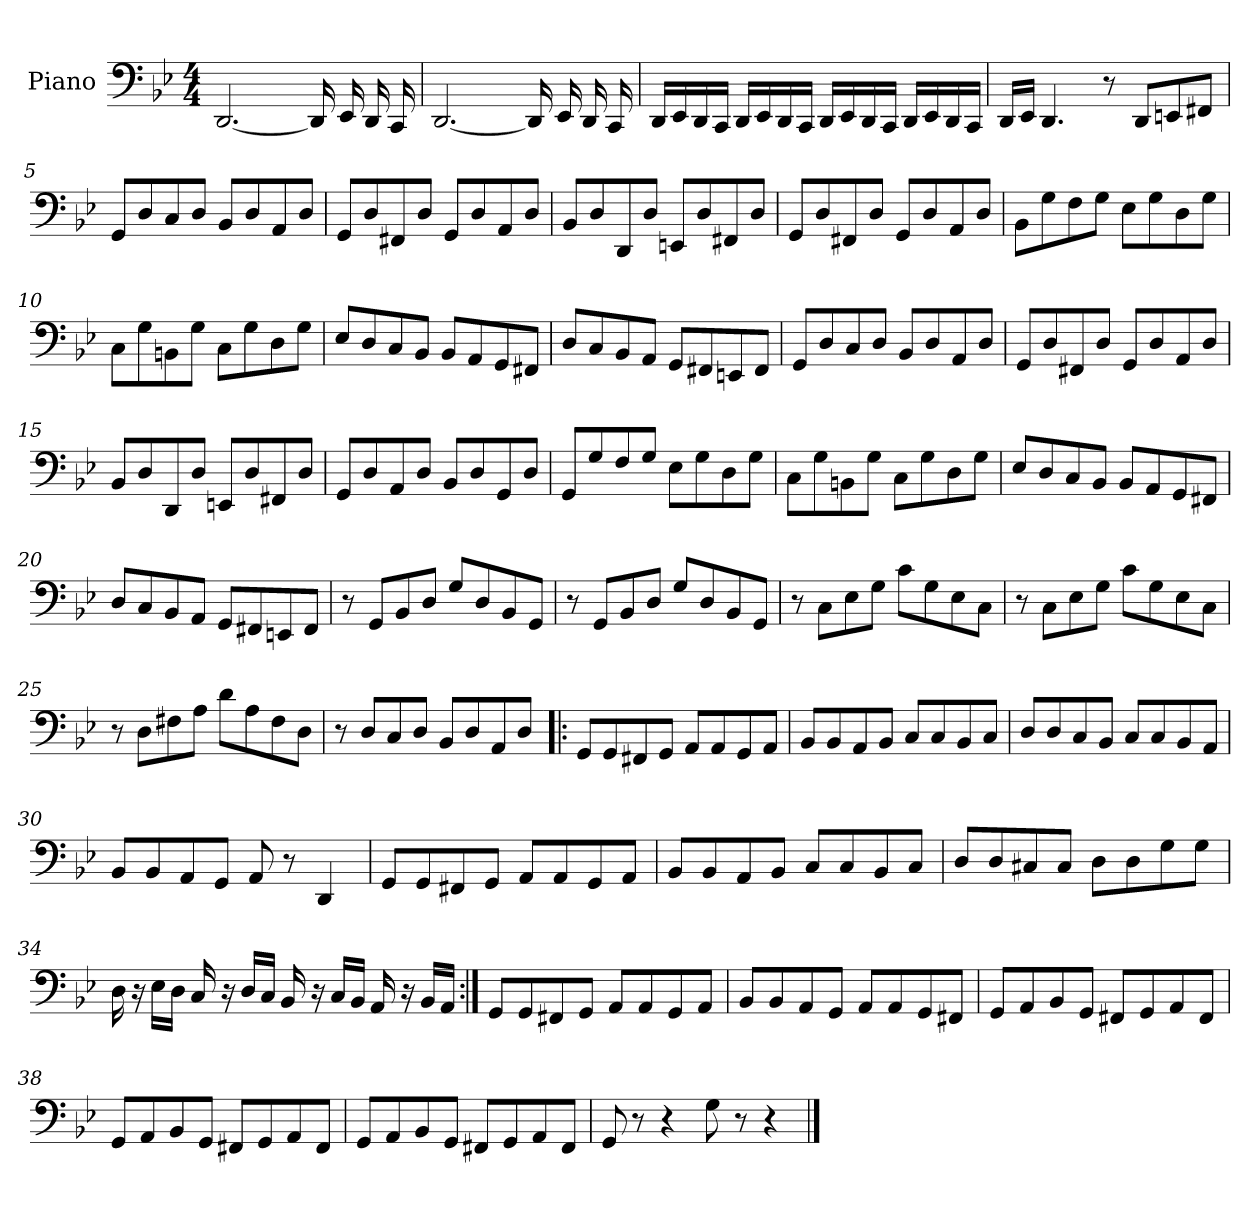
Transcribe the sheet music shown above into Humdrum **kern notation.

**kern
*part1
*staff1
*I"Piano
*I'Pno.
*clefF4
*k[b-e-]
*M4/4
*MM150
=1
[2.DD/
16DD/]
16EE-/
16DD/
16CC/
=2
[2.DD/
16DD/]
16EE-/
16DD/
16CC/
=3
16DD/LL
16EE-/
16DD/
16CC/JJ
16DD/LL
16EE-/
16DD/
16CC/JJ
16DD/LL
16EE-/
16DD/
16CC/JJ
16DD/LL
16EE-/
16DD/
16CC/JJ
=4
16DD/LL
16EE-/JJ
4.DD/
8r
8DD/L
8EEn/
8FF#X/J
=5
8GG/L
8D/
8C/
8D/J
8BB-/L
8D/
8AA/
8D/J
=6
8GG/L
8D/
8FF#X/
8D/J
8GG/L
8D/
8AA/
8D/J
!!LO:LB:g=z
=7
8BB-/L
8D/
8DD/
8D/J
8EEn/L
8D/
8FF#X/
8D/J
=8
8GG/L
8D/
8FF#X/
8D/J
8GG/L
8D/
8AA/
8D/J
=9
8BB-\L
8G\
8F\
8G\J
8E-\L
8G\
8D\
8G\J
=10
8C\L
8G\
8BBn\
8G\J
8C\L
8G\
8D\
8G\J
=11
8E-/L
8D/
8C/
8BB-/J
8BB-/L
8AA/
8GG/
8FF#X/J
=12
8D/L
8C/
8BB-/
8AA/J
8GG/L
8FF#X/
8EEn/
8FF#/J
=13
8GG/L
8D/
8C/
8D/J
8BB-/L
8D/
8AA/
8D/J
=14
8GG/L
8D/
8FF#X/
8D/J
8GG/L
8D/
8AA/
8D/J
!!LO:LB:g=z
=15
8BB-/L
8D/
8DD/
8D/J
8EEn/L
8D/
8FF#X/
8D/J
=16
8GG/L
8D/
8AA/
8D/J
8BB-/L
8D/
8GG/
8D/J
=17
8GG/L
8G/
8F/
8G/J
8E-\L
8G\
8D\
8G\J
=18
8C\L
8G\
8BBn\
8G\J
8C\L
8G\
8D\
8G\J
=19
8E-/L
8D/
8C/
8BB-/J
8BB-/L
8AA/
8GG/
8FF#X/J
=20
8D/L
8C/
8BB-/
8AA/J
8GG/L
8FF#X/
8EEn/
8FF#/J
=21
8r
8GG/L
8BB-/
8D/J
8G/L
8D/
8BB-/
8GG/J
=22
8r
8GG/L
8BB-/
8D/J
8G/L
8D/
8BB-/
8GG/J
=23
8r
8C\L
8E-\
8G\J
8c\L
8G\
8E-\
8C\J
!!LO:LB:g=z
=24
8r
8C\L
8E-\
8G\J
8c\L
8G\
8E-\
8C\J
=25
8r
8D\L
8F#X\
8A\J
8d\L
8A\
8F#\
8D\J
=26
8r
8D/L
8C/
8D/J
8BB-/L
8D/
8AA/
8D/J
=27!|:
8GG/L
8GG/
8FF#X/
8GG/J
8AA/L
8AA/
8GG/
8AA/J
=28
8BB-/L
8BB-/
8AA/
8BB-/J
8C/L
8C/
8BB-/
8C/J
=29
8D/L
8D/
8C/
8BB-/J
8C/L
8C/
8BB-/
8AA/J
=30
8BB-/L
8BB-/
8AA/
8GG/J
8AA/
8r
4DD/
=31
8GG/L
8GG/
8FF#X/
8GG/J
8AA/L
8AA/
8GG/
8AA/J
=32
8BB-/L
8BB-/
8AA/
8BB-/J
8C/L
8C/
8BB-/
8C/J
!!LO:LB:g=z
=33
8D/L
8D/
8C#X/
8C#/J
8D\L
8D\
8G\
8G\J
=34
16D\
16r
16E-\LL
16D\JJ
16C/
16r
16D/LL
16C/JJ
16BB-/
16r
16C/LL
16BB-/JJ
16AA/
16r
16BB-/LL
16AA/JJ
=35:|!
8GG/L
8GG/
8FF#X/
8GG/J
8AA/L
8AA/
8GG/
8AA/J
=36
8BB-/L
8BB-/
8AA/
8GG/J
8AA/L
8AA/
8GG/
8FF#X/J
=37
8GG/L
8AA/
8BB-/
8GG/J
8FF#X/L
8GG/
8AA/
8FF#/J
=38
8GG/L
8AA/
8BB-/
8GG/J
8FF#X/L
8GG/
8AA/
8FF#/J
=39
8GG/L
8AA/
8BB-/
8GG/J
8FF#X/L
8GG/
8AA/
8FF#/J
=40
8GG/
8r
4r
8G\
8r
4r
==
*-
